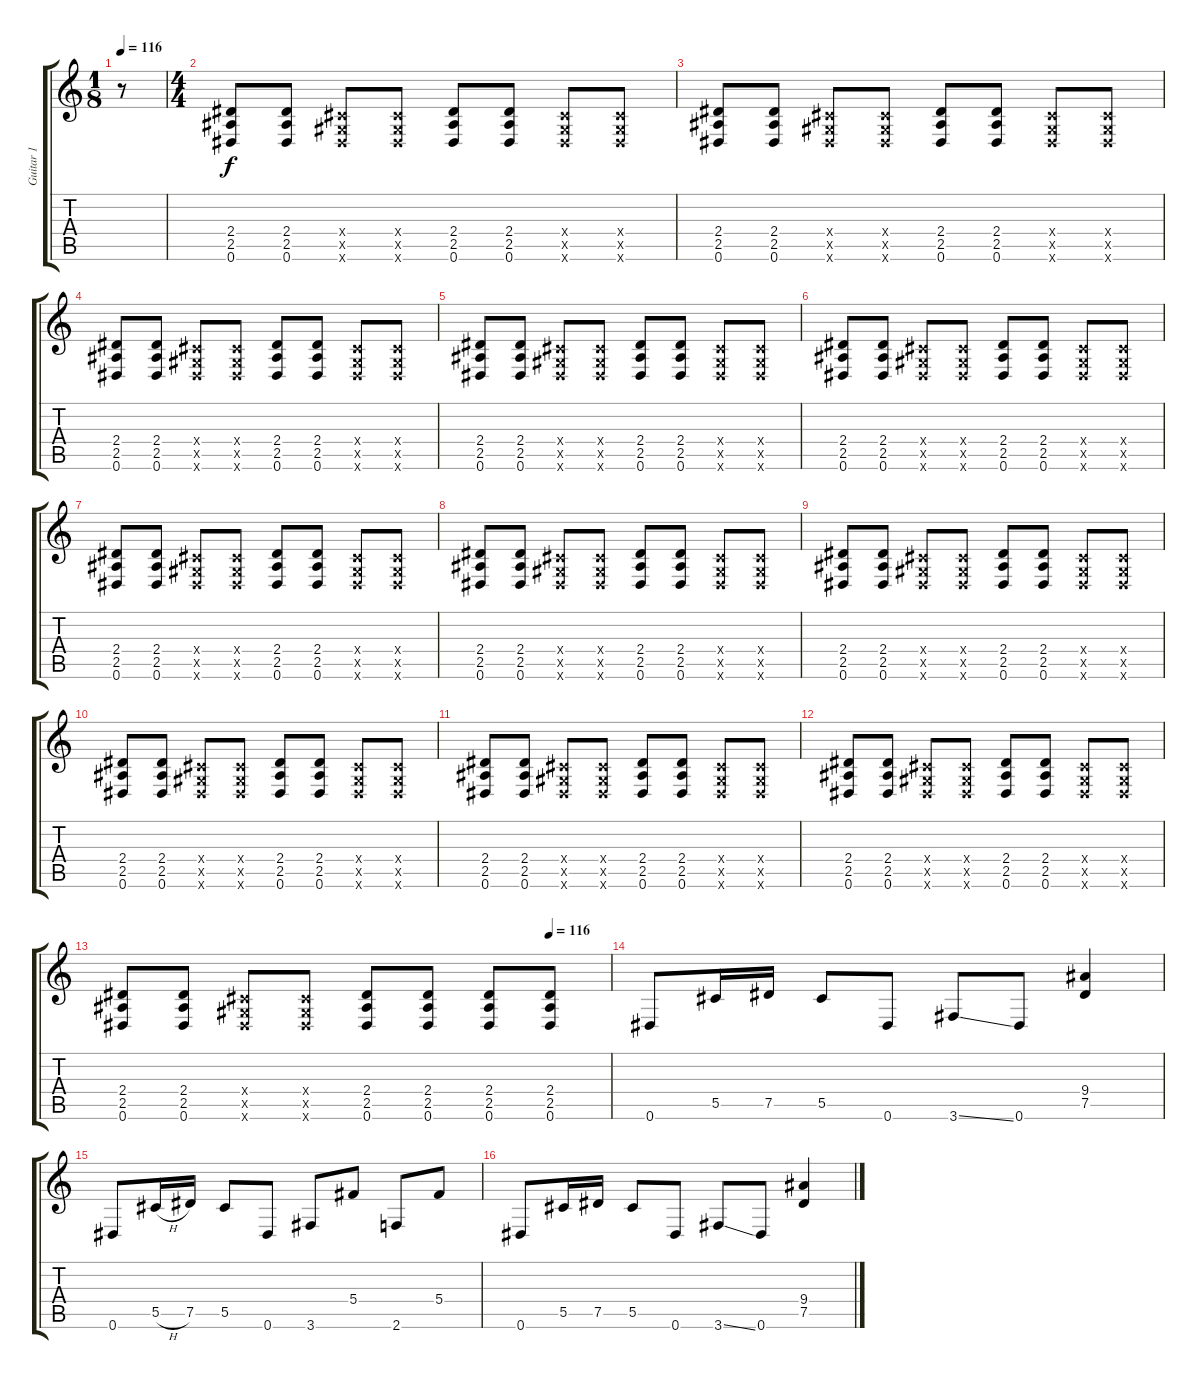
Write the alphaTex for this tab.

\track ("Guitar 1" "Guitar 1") {instrument distortionguitar}
\staff {score tabs}
\tuning (Eb4 Bb3 Gb3 Db3 Ab2 Eb2) {hide}
\ts (1 8)
\tempo 116
\tempo 100
\tempo 116
\clef g2
\ks c
r.8{dy f volume 0 instrument distortionguitar} |
\ts (4 4)
(2.4 2.5 0.6).8{volume 5} (2.4 2.5 0.6).8 (0.4{x} 0.5{x} 0.6{x}).8 (0.4{x} 0.5{x} 0.6{x}).8 (2.4 2.5 0.6).8 (2.4 2.5 0.6).8 (0.4{x} 0.5{x} 0.6{x}).8 (0.4{x} 0.5{x} 0.6{x}).8 |
(2.4 2.5 0.6).8 (2.4 2.5 0.6).8 (0.4{x} 0.5{x} 0.6{x}).8 (0.4{x} 0.5{x} 0.6{x}).8 (2.4 2.5 0.6).8 (2.4 2.5 0.6).8 (0.4{x} 0.5{x} 0.6{x}).8 (0.4{x} 0.5{x} 0.6{x}).8 |
(2.4 2.5 0.6).8{volume 10} (2.4 2.5 0.6).8 (0.4{x} 0.5{x} 0.6{x}).8 (0.4{x} 0.5{x} 0.6{x}).8 (2.4 2.5 0.6).8 (2.4 2.5 0.6).8 (0.4{x} 0.5{x} 0.6{x}).8 (0.4{x} 0.5{x} 0.6{x}).8 |
(2.4 2.5 0.6).8 (2.4 2.5 0.6).8 (0.4{x} 0.5{x} 0.6{x}).8 (0.4{x} 0.5{x} 0.6{x}).8 (2.4 2.5 0.6).8 (2.4 2.5 0.6).8 (0.4{x} 0.5{x} 0.6{x}).8 (0.4{x} 0.5{x} 0.6{x}).8 |
(2.4 2.5 0.6).8{volume 13} (2.4 2.5 0.6).8 (0.4{x} 0.5{x} 0.6{x}).8 (0.4{x} 0.5{x} 0.6{x}).8 (2.4 2.5 0.6).8 (2.4 2.5 0.6).8 (0.4{x} 0.5{x} 0.6{x}).8 (0.4{x} 0.5{x} 0.6{x}).8 |
(2.4 2.5 0.6).8 (2.4 2.5 0.6).8 (0.4{x} 0.5{x} 0.6{x}).8 (0.4{x} 0.5{x} 0.6{x}).8 (2.4 2.5 0.6).8 (2.4 2.5 0.6).8 (0.4{x} 0.5{x} 0.6{x}).8 (0.4{x} 0.5{x} 0.6{x}).8 |
(2.4 2.5 0.6).8{volume 16} (2.4 2.5 0.6).8 (0.4{x} 0.5{x} 0.6{x}).8 (0.4{x} 0.5{x} 0.6{x}).8 (2.4 2.5 0.6).8 (2.4 2.5 0.6).8 (0.4{x} 0.5{x} 0.6{x}).8 (0.4{x} 0.5{x} 0.6{x}).8 |
(2.4 2.5 0.6).8 (2.4 2.5 0.6).8 (0.4{x} 0.5{x} 0.6{x}).8 (0.4{x} 0.5{x} 0.6{x}).8 (2.4 2.5 0.6).8 (2.4 2.5 0.6).8 (0.4{x} 0.5{x} 0.6{x}).8 (0.4{x} 0.5{x} 0.6{x}).8 |
(2.4 2.5 0.6).8 (2.4 2.5 0.6).8 (0.4{x} 0.5{x} 0.6{x}).8 (0.4{x} 0.5{x} 0.6{x}).8 (2.4 2.5 0.6).8 (2.4 2.5 0.6).8 (0.4{x} 0.5{x} 0.6{x}).8 (0.4{x} 0.5{x} 0.6{x}).8 |
(2.4 2.5 0.6).8 (2.4 2.5 0.6).8 (0.4{x} 0.5{x} 0.6{x}).8 (0.4{x} 0.5{x} 0.6{x}).8 (2.4 2.5 0.6).8 (2.4 2.5 0.6).8 (0.4{x} 0.5{x} 0.6{x}).8 (0.4{x} 0.5{x} 0.6{x}).8 |
(2.4 2.5 0.6).8 (2.4 2.5 0.6).8 (0.4{x} 0.5{x} 0.6{x}).8 (0.4{x} 0.5{x} 0.6{x}).8 (2.4 2.5 0.6).8 (2.4 2.5 0.6).8 (0.4{x} 0.5{x} 0.6{x}).8 (0.4{x} 0.5{x} 0.6{x}).8 |
\tempo (116 0.875)
(2.4 2.5 0.6).8 (2.4 2.5 0.6).8 (0.4{x} 0.5{x} 0.6{x}).8 (0.4{x} 0.5{x} 0.6{x}).8 (2.4 2.5 0.6).8 (2.4 2.5 0.6).8 (2.4 2.5 0.6).8 (2.4 2.5 0.6).8 |
0.6.8 5.5.16 7.5.16 5.5.8 0.6.8 3.6{ss}.8 0.6.8 (9.4 7.5).4 |
0.6.8 5.5{h}.16 7.5.16 5.5.8 0.6.8 3.6.8 5.4.8 2.6.8 5.4.8 |
0.6.8 5.5.16 7.5.16 5.5.8 0.6.8 3.6{ss}.8 0.6.8 (9.4 7.5).4
